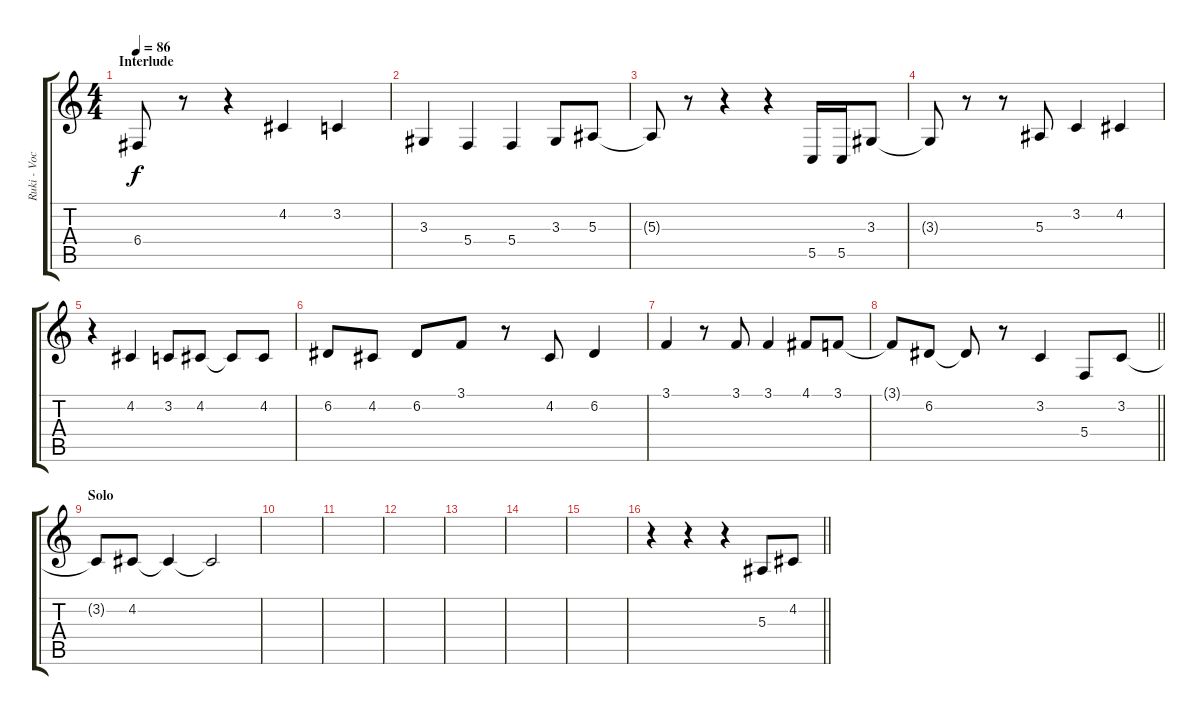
\track ("Ruki - Vocals" "Ruki - Voc") {instrument lead6voice}
\staff {score tabs}
\tuning (D4 A3 F3 C3 G2 D2) {hide}
\ts (4 4)
\section ("" "Interlude")
\tempo 86
\clef g2
\ks c
6.4.8{dy f} r.8 r.4 4.2.4 3.2.4 |
3.3.4 5.4.4 5.4.4 3.3.8 5.3.8 |
5.3{t}.8 r.8 r.4 r.4 5.5.16 5.5.16 3.3.8 |
3.3{t}.8 r.8 r.8 5.3.8 3.2.4 4.2.4 |
r.4 4.2.4 3.2.8 4.2.8 4.2{t}.8 4.2.8 |
6.2.8 4.2.8 6.2.8 3.1.8 r.8 4.2.8 6.2.4 |
3.1.4 r.8 3.1.8 3.1.4 4.1.8 3.1.8 |
\barLineRight lightlight
3.1{t}.8 6.2.8 6.2{t}.8 r.8 3.2.4 5.4.8 3.2.8 |
\section ("" "Solo")
3.2{t}.8 4.2.8 4.2{t}.4 4.2{t}.2 |
|
|
|
|
|
|
\barLineRight lightlight
r.4 r.4 r.4 5.3.8 4.2.8
